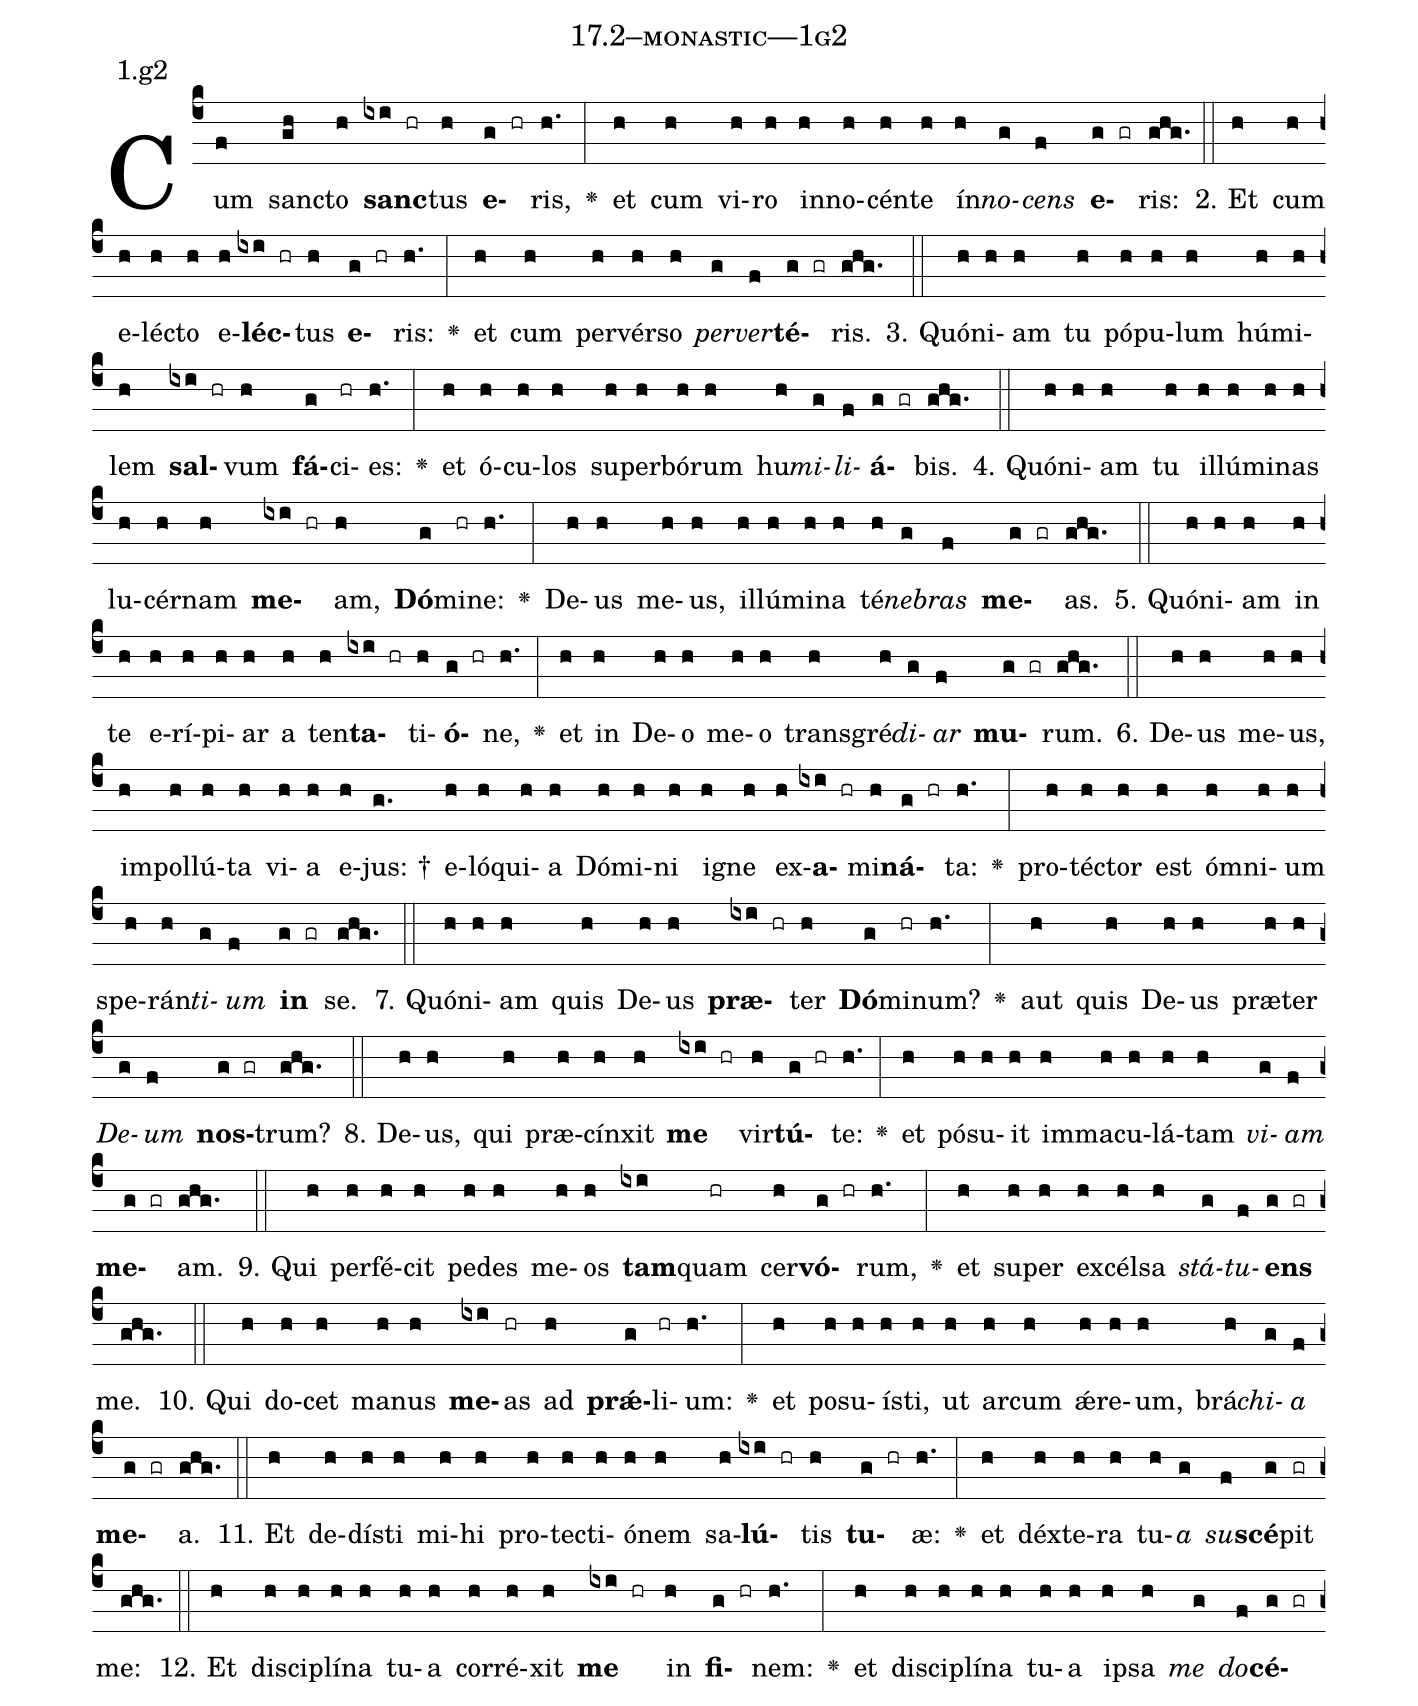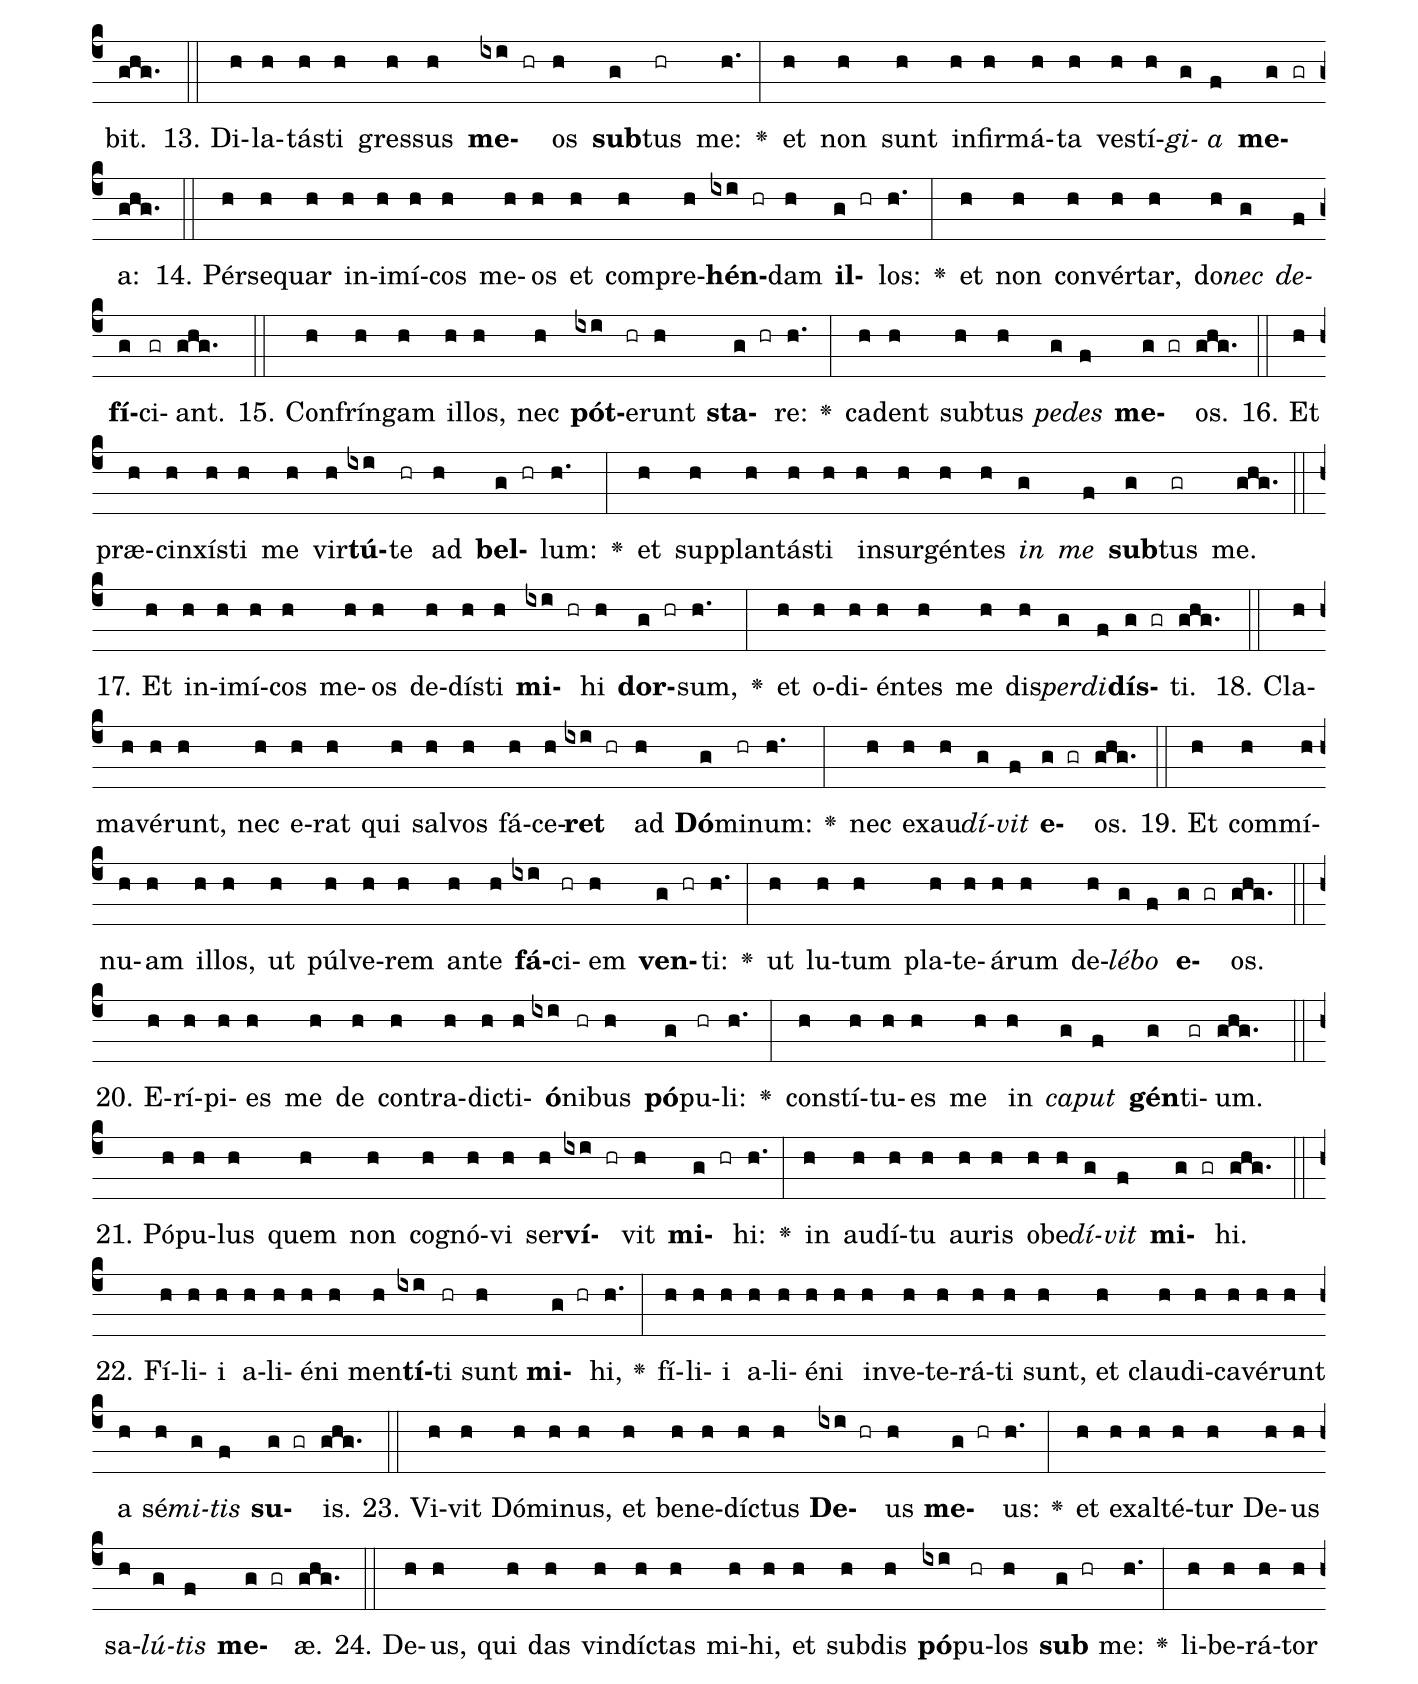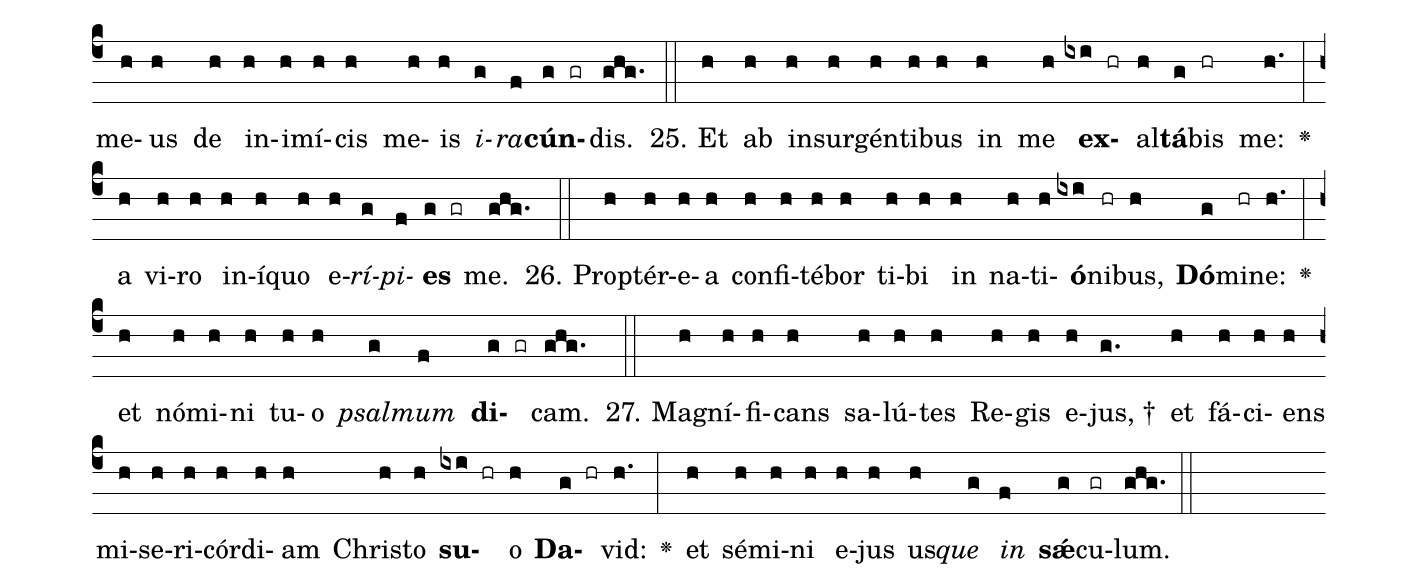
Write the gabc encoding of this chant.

name: 17.2--monastic---1g2;
annotation: 1.g2;
%%
(c4)Cum(f) sanc(gh)to(h) <b>sanc</b>(ixi hr)tus(h) <b>e</b>(g hr)ris,(h.) <v>\greheightstar</v>(:) et(h) cum(h) vi(h)ro(h) in(h)no(h)cén(h)te(h) ín(h)<i>no</i>(g)<i>cens</i>(f) <b>e</b>(g gr)ris:(ghg.) (::)
2. Et(h) cum(h) e(h)léc(h)to(h) e(h)<b>léc</b>(ixi hr)tus(h) <b>e</b>(g hr)ris:(h.) <v>\greheightstar</v>(:) et(h) cum(h) per(h)vér(h)so(h) <i>per</i>(g)<i>ver</i>(f)<b>té</b>(g gr)ris.(ghg.) (::)
3. Quón(h)i(h)am(h) tu(h) pó(h)pu(h)lum(h) hú(h)mi(h)lem(h) <b>sal</b>(ixi hr)vum(h) <b>fá</b>(g)ci(hr)es:(h.) <v>\greheightstar</v>(:) et(h) ó(h)cu(h)los(h) su(h)per(h)bó(h)rum(h) hu(h)<i>mi</i>(g)<i>li</i>(f)<b>á</b>(g gr)bis.(ghg.) (::)
4. Quón(h)i(h)am(h) tu(h) il(h)lú(h)mi(h)nas(h) lu(h)cér(h)nam(h) <b>me</b>(ixi hr)am,(h) <b>Dó</b>(g)mi(hr)ne:(h.) <v>\greheightstar</v>(:) De(h)us(h) me(h)us,(h) il(h)lú(h)mi(h)na(h) té(h)<i>ne</i>(g)<i>bras</i>(f) <b>me</b>(g gr)as.(ghg.) (::)
5. Quón(h)i(h)am(h) in(h) te(h) e(h)rí(h)pi(h)ar(h) a(h) ten(h)<b>ta</b>(ixi hr)ti(h)<b>ó</b>(g hr)ne,(h.) <v>\greheightstar</v>(:) et(h) in(h) De(h)o(h) me(h)o(h) trans(h)gré(h)<i>di</i>(g)<i>ar</i>(f) <b>mu</b>(g gr)rum.(ghg.) (::)
6. De(h)us(h) me(h)us,(h) im(h)pol(h)lú(h)ta(h) vi(h)a(h) e(h)jus: †(g.) e(h)ló(h)qui(h)a(h) Dó(h)mi(h)ni(h) i(h)gne(h) ex(h)<b>a</b>(ixi hr)mi(h)<b>ná</b>(g hr)ta:(h.) <v>\greheightstar</v>(:) pro(h)téc(h)tor(h) est(h) óm(h)ni(h)um(h) spe(h)rán(h)<i>ti</i>(g)<i>um</i>(f) <b>in</b>(g gr) se.(ghg.) (::)
7. Quón(h)i(h)am(h) quis(h) De(h)us(h) <b>præ</b>(ixi hr)ter(h) <b>Dó</b>(g)mi(hr)num?(h.) <v>\greheightstar</v>(:) aut(h) quis(h) De(h)us(h) præ(h)ter(h) <i>De</i>(g)<i>um</i>(f) <b>nos</b>(g gr)trum?(ghg.) (::)
8. De(h)us,(h) qui(h) præ(h)cín(h)xit(h) <b>me</b>(ixi hr) vir(h)<b>tú</b>(g hr)te:(h.) <v>\greheightstar</v>(:) et(h) pó(h)su(h)it(h) im(h)ma(h)cu(h)lá(h)tam(h) <i>vi</i>(g)<i>am</i>(f) <b>me</b>(g gr)am.(ghg.) (::)
9. Qui(h) per(h)fé(h)cit(h) pe(h)des(h) me(h)os(h) <b>tam</b>(ixi)quam(hr) cer(h)<b>vó</b>(g hr)rum,(h.) <v>\greheightstar</v>(:) et(h) su(h)per(h) ex(h)cél(h)sa(h) <i>stá</i>(g)<i>tu</i>(f)<b>ens</b>(g gr) me.(ghg.) (::)
10. Qui(h) do(h)cet(h) ma(h)nus(h) <b>me</b>(ixi)as(hr) ad(h) <b>prǽ</b>(g)li(hr)um:(h.) <v>\greheightstar</v>(:) et(h) po(h)su(h)ís(h)ti,(h) ut(h) ar(h)cum(h) ǽ(h)re(h)um,(h) brá(h)<i>chi</i>(g)<i>a</i>(f) <b>me</b>(g gr)a.(ghg.) (::)
11. Et(h) de(h)dís(h)ti(h) mi(h)hi(h) pro(h)tec(h)ti(h)ó(h)nem(h) sa(h)<b>lú</b>(ixi hr)tis(h) <b>tu</b>(g hr)æ:(h.) <v>\greheightstar</v>(:) et(h) déx(h)te(h)ra(h) tu(h)<i>a</i>(g) <i>su</i>(f)<b>scé</b>(g)pit(gr) me:(ghg.) (::)
12. Et(h) di(h)sci(h)plí(h)na(h) tu(h)a(h) cor(h)ré(h)xit(h) <b>me</b>(ixi hr) in(h) <b>fi</b>(g hr)nem:(h.) <v>\greheightstar</v>(:) et(h) di(h)sci(h)plí(h)na(h) tu(h)a(h) ip(h)sa(h) <i>me</i>(g) <i>do</i>(f)<b>cé</b>(g gr)bit.(ghg.) (::)
13. Di(h)la(h)tás(h)ti(h) gres(h)sus(h) <b>me</b>(ixi hr)os(h) <b>sub</b>(g)tus(hr) me:(h.) <v>\greheightstar</v>(:) et(h) non(h) sunt(h) in(h)fir(h)má(h)ta(h) ves(h)tí(h)<i>gi</i>(g)<i>a</i>(f) <b>me</b>(g gr)a:(ghg.) (::)
14. Pér(h)se(h)quar(h) in(h)i(h)mí(h)cos(h) me(h)os(h) et(h) com(h)pre(h)<b>hén</b>(ixi hr)dam(h) <b>il</b>(g hr)los:(h.) <v>\greheightstar</v>(:) et(h) non(h) con(h)vér(h)tar,(h) do(h)<i>nec</i>(g) <i>de</i>(f)<b>fí</b>(g)ci(gr)ant.(ghg.) (::)
15. Con(h)frín(h)gam(h) il(h)los,(h) nec(h) <b>pót</b>(ixi)e(hr)runt(h) <b>sta</b>(g hr)re:(h.) <v>\greheightstar</v>(:) ca(h)dent(h) sub(h)tus(h) <i>pe</i>(g)<i>des</i>(f) <b>me</b>(g gr)os.(ghg.) (::)
16. Et(h) præ(h)cin(h)xís(h)ti(h) me(h) vir(h)<b>tú</b>(ixi)te(hr) ad(h) <b>bel</b>(g hr)lum:(h.) <v>\greheightstar</v>(:) et(h) sup(h)plan(h)tás(h)ti(h) in(h)sur(h)gén(h)tes(h) <i>in</i>(g) <i>me</i>(f) <b>sub</b>(g)tus(gr) me.(ghg.) (::)
17. Et(h) in(h)i(h)mí(h)cos(h) me(h)os(h) de(h)dís(h)ti(h) <b>mi</b>(ixi hr)hi(h) <b>dor</b>(g hr)sum,(h.) <v>\greheightstar</v>(:) et(h) o(h)di(h)én(h)tes(h) me(h) dis(h)<i>per</i>(g)<i>di</i>(f)<b>dís</b>(g gr)ti.(ghg.) (::)
18. Cla(h)ma(h)vé(h)runt,(h) nec(h) e(h)rat(h) qui(h) sal(h)vos(h) fá(h)ce(h)<b>ret</b>(ixi hr) ad(h) <b>Dó</b>(g)mi(hr)num:(h.) <v>\greheightstar</v>(:) nec(h) ex(h)au(h)<i>dí</i>(g)<i>vit</i>(f) <b>e</b>(g gr)os.(ghg.) (::)
19. Et(h) com(h)mí(h)nu(h)am(h) il(h)los,(h) ut(h) púl(h)ve(h)rem(h) an(h)te(h) <b>fá</b>(ixi)ci(hr)em(h) <b>ven</b>(g hr)ti:(h.) <v>\greheightstar</v>(:) ut(h) lu(h)tum(h) pla(h)te(h)á(h)rum(h) de(h)<i>lé</i>(g)<i>bo</i>(f) <b>e</b>(g gr)os.(ghg.) (::)
20. E(h)rí(h)pi(h)es(h) me(h) de(h) con(h)tra(h)dic(h)ti(h)<b>ó</b>(ixi)ni(hr)bus(h) <b>pó</b>(g)pu(hr)li:(h.) <v>\greheightstar</v>(:) con(h)stí(h)tu(h)es(h) me(h) in(h) <i>ca</i>(g)<i>put</i>(f) <b>gén</b>(g)ti(gr)um.(ghg.) (::)
21. Pó(h)pu(h)lus(h) quem(h) non(h) co(h)gnó(h)vi(h) ser(h)<b>ví</b>(ixi hr)vit(h) <b>mi</b>(g hr)hi:(h.) <v>\greheightstar</v>(:) in(h) au(h)dí(h)tu(h) au(h)ris(h) ob(h)e(h)<i>dí</i>(g)<i>vit</i>(f) <b>mi</b>(g gr)hi.(ghg.) (::)
22. Fí(h)li(h)i(h) a(h)li(h)é(h)ni(h) men(h)<b>tí</b>(ixi)ti(hr) sunt(h) <b>mi</b>(g hr)hi,(h.) <v>\greheightstar</v>(:) fí(h)li(h)i(h) a(h)li(h)é(h)ni(h) in(h)ve(h)te(h)rá(h)ti(h) sunt,(h) et(h) clau(h)di(h)ca(h)vé(h)runt(h) a(h) sé(h)<i>mi</i>(g)<i>tis</i>(f) <b>su</b>(g gr)is.(ghg.) (::)
23. Vi(h)vit(h) Dó(h)mi(h)nus,(h) et(h) be(h)ne(h)díc(h)tus(h) <b>De</b>(ixi hr)us(h) <b>me</b>(g hr)us:(h.) <v>\greheightstar</v>(:) et(h) ex(h)al(h)té(h)tur(h) De(h)us(h) sa(h)<i>lú</i>(g)<i>tis</i>(f) <b>me</b>(g gr)æ.(ghg.) (::)
24. De(h)us,(h) qui(h) das(h) vin(h)díc(h)tas(h) mi(h)hi,(h) et(h) sub(h)dis(h) <b>pó</b>(ixi)pu(hr)los(h) <b>sub</b>(g hr) me:(h.) <v>\greheightstar</v>(:) li(h)be(h)rá(h)tor(h) me(h)us(h) de(h) in(h)i(h)mí(h)cis(h) me(h)is(h) <i>i</i>(g)<i>ra</i>(f)<b>cún</b>(g gr)dis.(ghg.) (::)
25. Et(h) ab(h) in(h)sur(h)gén(h)ti(h)bus(h) in(h) me(h) <b>ex</b>(ixi hr)al(h)<b>tá</b>(g)bis(hr) me:(h.) <v>\greheightstar</v>(:) a(h) vi(h)ro(h) in(h)í(h)quo(h) e(h)<i>rí</i>(g)<i>pi</i>(f)<b>es</b>(g gr) me.(ghg.) (::)
26. Prop(h)tér(h)e(h)a(h) con(h)fi(h)té(h)bor(h) ti(h)bi(h) in(h) na(h)ti(h)<b>ó</b>(ixi)ni(hr)bus,(h) <b>Dó</b>(g)mi(hr)ne:(h.) <v>\greheightstar</v>(:) et(h) nó(h)mi(h)ni(h) tu(h)o(h) <i>psal</i>(g)<i>mum</i>(f) <b>di</b>(g gr)cam.(ghg.) (::)
27. Ma(h)gní(h)fi(h)cans(h) sa(h)lú(h)tes(h) Re(h)gis(h) e(h)jus, †(g.) et(h) fá(h)ci(h)ens(h) mi(h)se(h)ri(h)cór(h)di(h)am(h) Chris(h)to(h) <b>su</b>(ixi hr)o(h) <b>Da</b>(g hr)vid:(h.) <v>\greheightstar</v>(:) et(h) sé(h)mi(h)ni(h) e(h)jus(h) us(h)<i>que</i>(g) <i>in</i>(f) <b>sǽ</b>(g)cu(gr)lum.(ghg.) (::)
